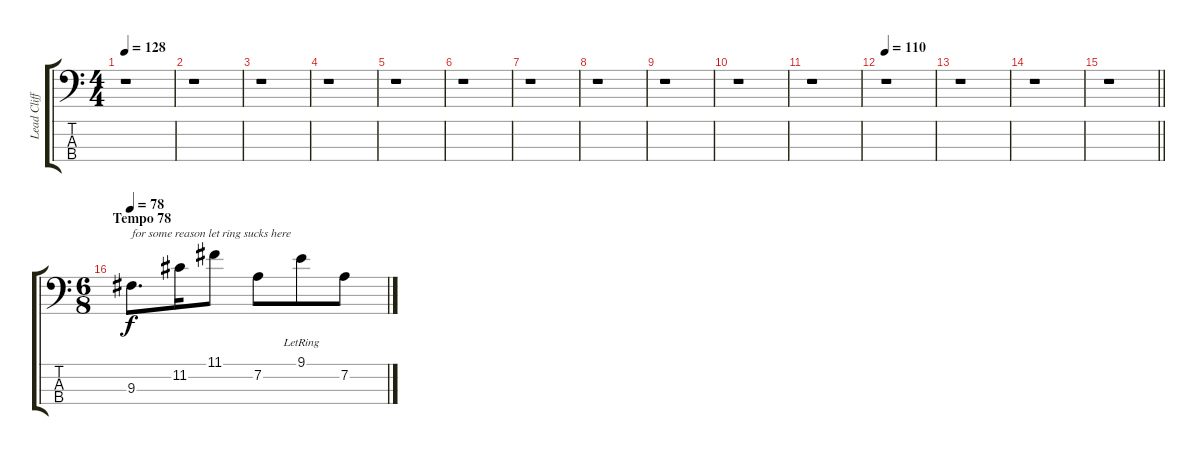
\track ("Lead Cliff I" "Lead Cliff") {instrument electricbassfinger}
\staff {score tabs}
\tuning (G2 D2 A1 E1) {hide}
\ts (4 4)
\tempo 128
\clef f4
\ks c
r.1{dy f} |
r.1 |
r.1 |
r.1 |
r.1 |
r.1 |
r.1 |
r.1 |
r.1 |
r.1 |
r.1 |
\tempo 110
r.1 |
r.1 |
r.1 |
\barLineRight lightlight
r.1 |
\ts (6 8)
\section ("" "Tempo 78")
\tempo 78
9.3.8{d txt "for some reason let ring sucks here" instrument electricbassfinger} 11.2.16 11.1.8 7.2.8 9.1{lr}.8 7.2.8
